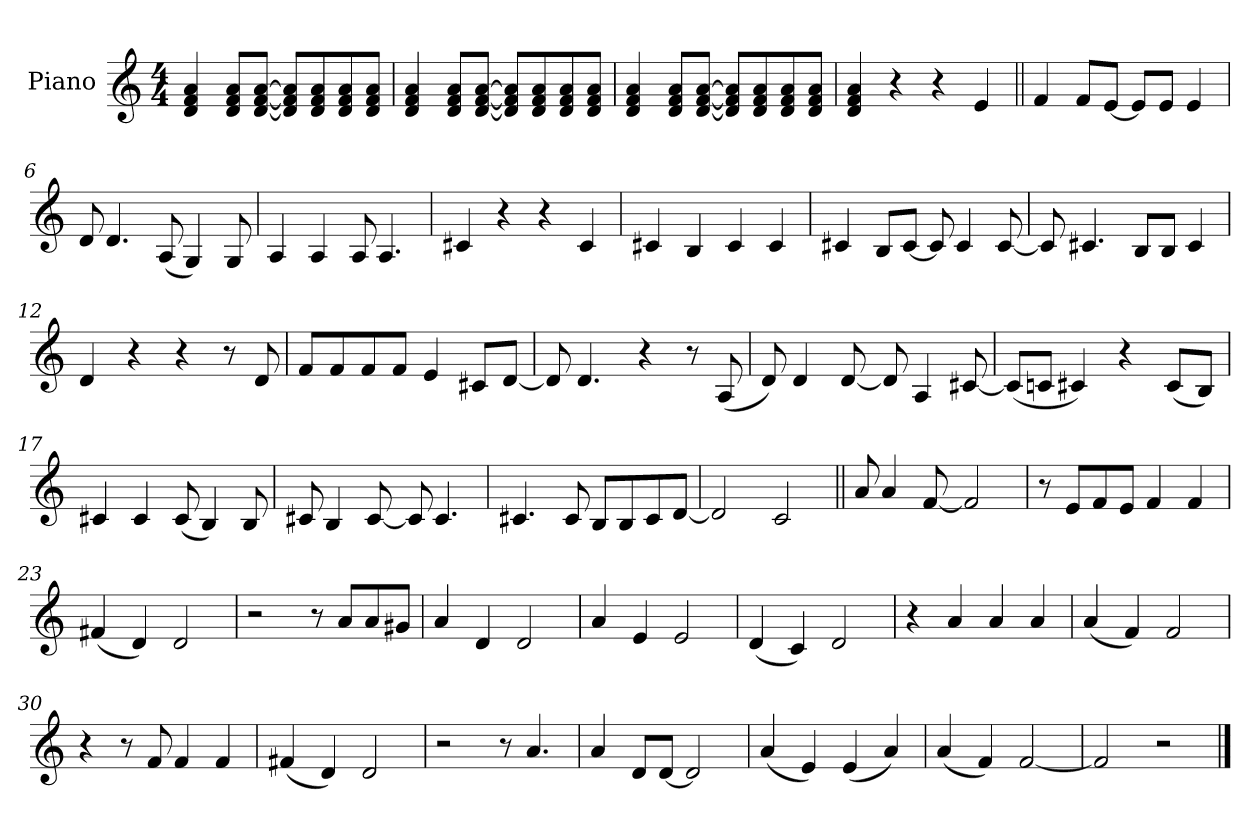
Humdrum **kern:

**kern
*part1
*staff1
*I"Piano
*I'Pno.
*clefG2
*k[]
*M4/4
*MM200
=1
4d! 4f! 4a!
8d! 8f! 8a!L
[8d! [8f! [8a!J
8d!] 8f!] 8a!]L
8d! 8f! 8a!
8d! 8f! 8a!
8d! 8f! 8a!J
=2
4d! 4f! 4a!
8d! 8f! 8a!L
[8d! [8f! [8a!J
8d!] 8f!] 8a!]L
8d! 8f! 8a!
8d! 8f! 8a!
8d! 8f! 8a!J
=3
4d! 4f! 4a!
8d! 8f! 8a!L
[8d! [8f! [8a!J
8d!] 8f!] 8a!]L
8d! 8f! 8a!
8d! 8f! 8a!
8d! 8f! 8a!J
=4
4d! 4f! 4a!
4r
4r
4e
=5||
4f
8fL
[8eJ
8eL]
8eJ
4e
=6
8d
4.d
(<8A
4G)
8G
=7
4A
4A
8A
4.A
=8
4c#X
4r
4r
4c#
=9
4c#X
4B
4c#
4c#
=10
4c#X
8BL
[8c#J
8c#]
4c#
[8c#
=11
8c#]
4.c#X
8BL
8BJ
4c#
=12
4d
4r
4r
8r
8d
=13
8fL
8f
8f
8fJ
4e
8c#XL
[8dJ
=14
8d]
4.d
4r
8r
(<8A
=15
8d)
4d
[8d
8d]
4A
[8c#X
=16
(<8c#L]
8cnJ
4c#X)
4r
(<8c#L
8BJ)
=17
4c#X
4c#
(<8c#
4B)
8B
=18
8c#X
4B
[8c#
8c#]
4.c#
=19
4.c#X
8c#
8BL
8B
8c#
[8dJ
=20
2d]
2c
=21||
8a
4a
[8f
2f]
=22
8r
8eL
8f
8eJ
4f
4f
=23
(<4f#X
4d)
2d
=24
2r
8r
8aL
8a
8g#XJ
=25
4a
4d
2d
=26
4a
4e
2e
=27
(<4d
4c)
2d
=28
4r
4a
4a
4a
=29
(<4a
4f)
2f
=30
4r
8r
8f
4f
4f
=31
(<4f#X
4d)
2d
=32
2r
8r
4.a
=33
4a
8dL
[8dJ
2d]
=34
(<4a
4e)
(<4e
4a)
=35
(<4a
4f)
[2f
=36
2f]
2r
==
*-
